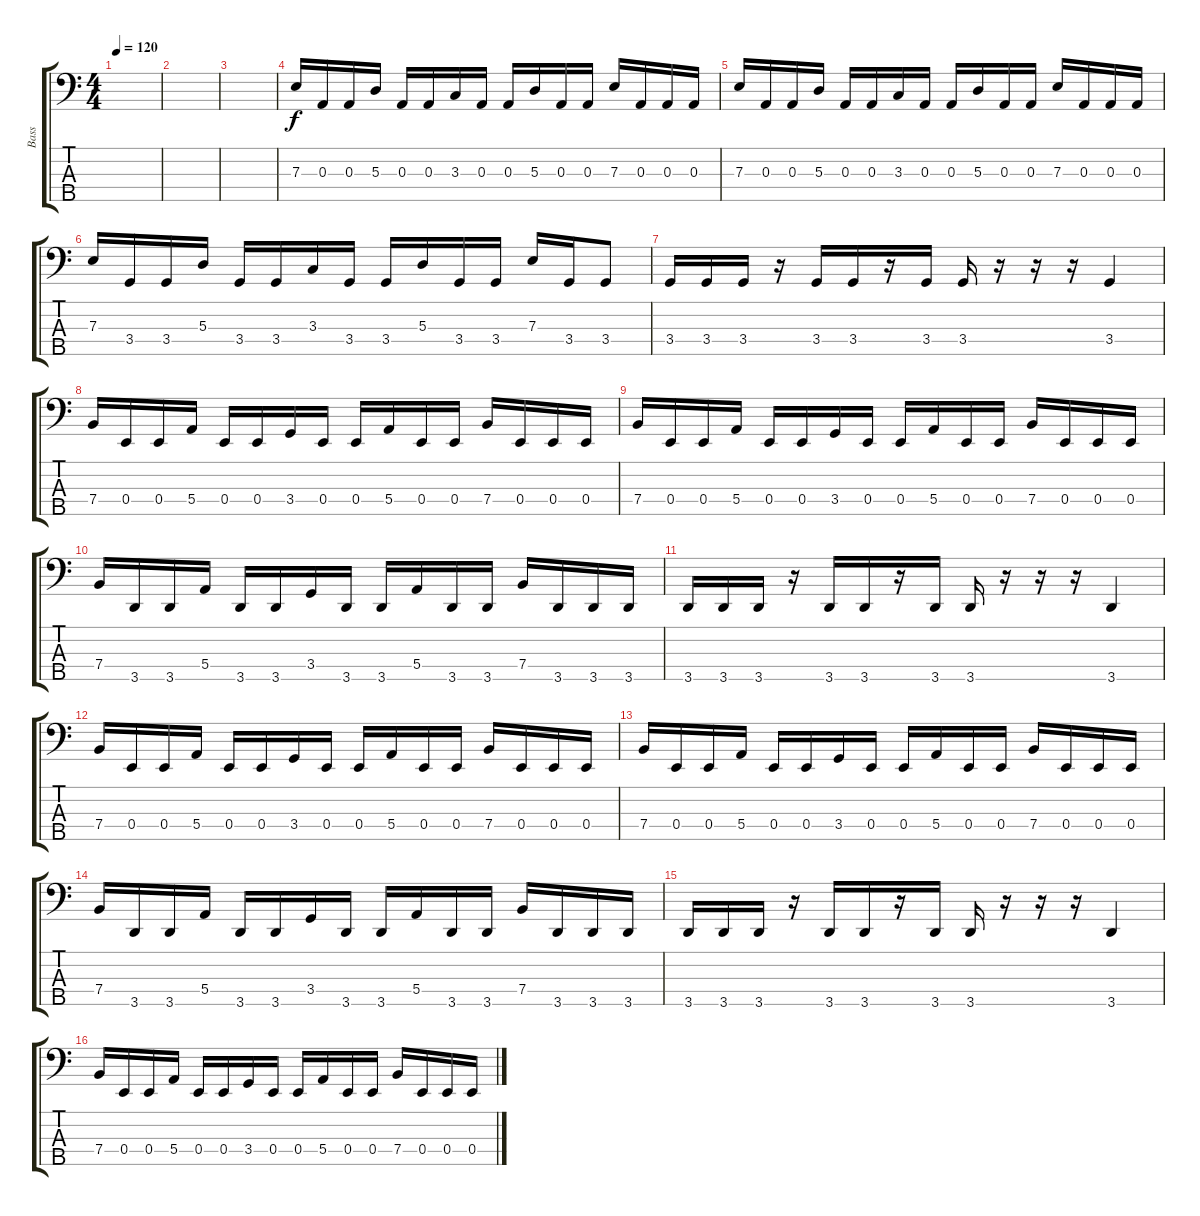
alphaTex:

\track ("Bass" "Bass") {instrument electricbassfinger}
\staff {score tabs}
\tuning (G2 D2 A1 E1 B0) {hide}
\ts (4 4)
\tempo 120
\clef f4
\ks c
|
|
|
7.3.16 0.3.16 0.3.16 5.3.16 0.3.16 0.3.16 3.3.16 0.3.16 0.3.16 5.3.16 0.3.16 0.3.16 7.3.16 0.3.16 0.3.16 0.3.16 |
7.3.16 0.3.16 0.3.16 5.3.16 0.3.16 0.3.16 3.3.16 0.3.16 0.3.16 5.3.16 0.3.16 0.3.16 7.3.16 0.3.16 0.3.16 0.3.16 |
7.3.16 3.4.16 3.4.16 5.3.16 3.4.16 3.4.16 3.3.16 3.4.16 3.4.16 5.3.16 3.4.16 3.4.16 7.3.16 3.4.16 3.4.8 |
3.4.16 3.4.16 3.4.16 r.16 3.4.16 3.4.16 r.16 3.4.16 3.4.16 r.16 r.16 r.16 3.4.4 |
7.4.16 0.4.16 0.4.16 5.4.16 0.4.16 0.4.16 3.4.16 0.4.16 0.4.16 5.4.16 0.4.16 0.4.16 7.4.16 0.4.16 0.4.16 0.4.16 |
7.4.16 0.4.16 0.4.16 5.4.16 0.4.16 0.4.16 3.4.16 0.4.16 0.4.16 5.4.16 0.4.16 0.4.16 7.4.16 0.4.16 0.4.16 0.4.16 |
7.4.16 3.5.16 3.5.16 5.4.16 3.5.16 3.5.16 3.4.16 3.5.16 3.5.16 5.4.16 3.5.16 3.5.16 7.4.16 3.5.16 3.5.16 3.5.16 |
3.5.16 3.5.16 3.5.16 r.16 3.5.16 3.5.16 r.16 3.5.16 3.5.16 r.16 r.16 r.16 3.5.4 |
7.4.16 0.4.16 0.4.16 5.4.16 0.4.16 0.4.16 3.4.16 0.4.16 0.4.16 5.4.16 0.4.16 0.4.16 7.4.16 0.4.16 0.4.16 0.4.16 |
7.4.16 0.4.16 0.4.16 5.4.16 0.4.16 0.4.16 3.4.16 0.4.16 0.4.16 5.4.16 0.4.16 0.4.16 7.4.16 0.4.16 0.4.16 0.4.16 |
7.4.16 3.5.16 3.5.16 5.4.16 3.5.16 3.5.16 3.4.16 3.5.16 3.5.16 5.4.16 3.5.16 3.5.16 7.4.16 3.5.16 3.5.16 3.5.16 |
3.5.16 3.5.16 3.5.16 r.16 3.5.16 3.5.16 r.16 3.5.16 3.5.16 r.16 r.16 r.16 3.5.4 |
7.4.16 0.4.16 0.4.16 5.4.16 0.4.16 0.4.16 3.4.16 0.4.16 0.4.16 5.4.16 0.4.16 0.4.16 7.4.16 0.4.16 0.4.16 0.4.16
